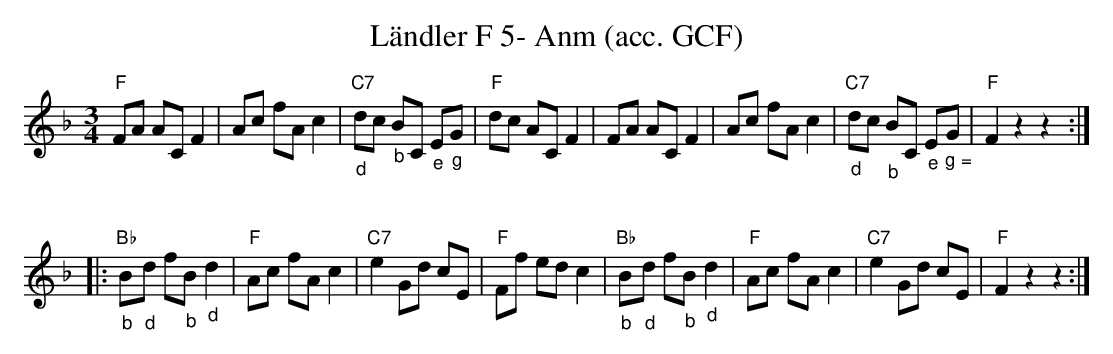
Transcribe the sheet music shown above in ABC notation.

X:1
T:Ländler F 5- Anm (acc. GCF)
M:3/4
L:1/8
K:Fmaj%%MIDI gchordon
"F"FA AC F2 | Ac fA c2 | "C7""_d"dc "_b"BC "_e"E"_g"G | "F"dc AC F2 | FA AC F2 | Ac fA c2 | "C7""_d"dc "_b"BC "_e"E"_ g ="G | "F"F2z2z2 ::
"""" "Bb""_b"B"_d"d f"_b"B "_d"d2 | "F"Ac fA c2 | "C7"e2 Gd cE | "F"Ff ed c2 | "Bb""_b"B"_d"d f"_b"B "_d"d2 | "F"Ac fA c2 | "C7"e2 Gd cE | "F"F2z2z2 :|
